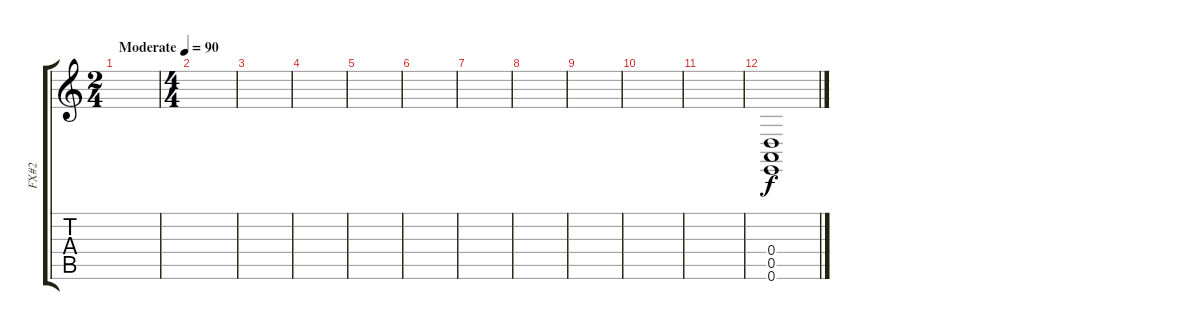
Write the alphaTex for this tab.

\track ("FX#2" "FX#2") {instrument synthdrum}
\staff {score tabs}
\tuning (E4 B3 G3 D3 A2 E2) {hide}
\ts (2 4)
\tempo (90 "Moderate")
\clef g2
\ks c
|
\ts (4 4)
|
|
|
|
|
|
|
|
|
|
(0.4 0.5 0.6).1
